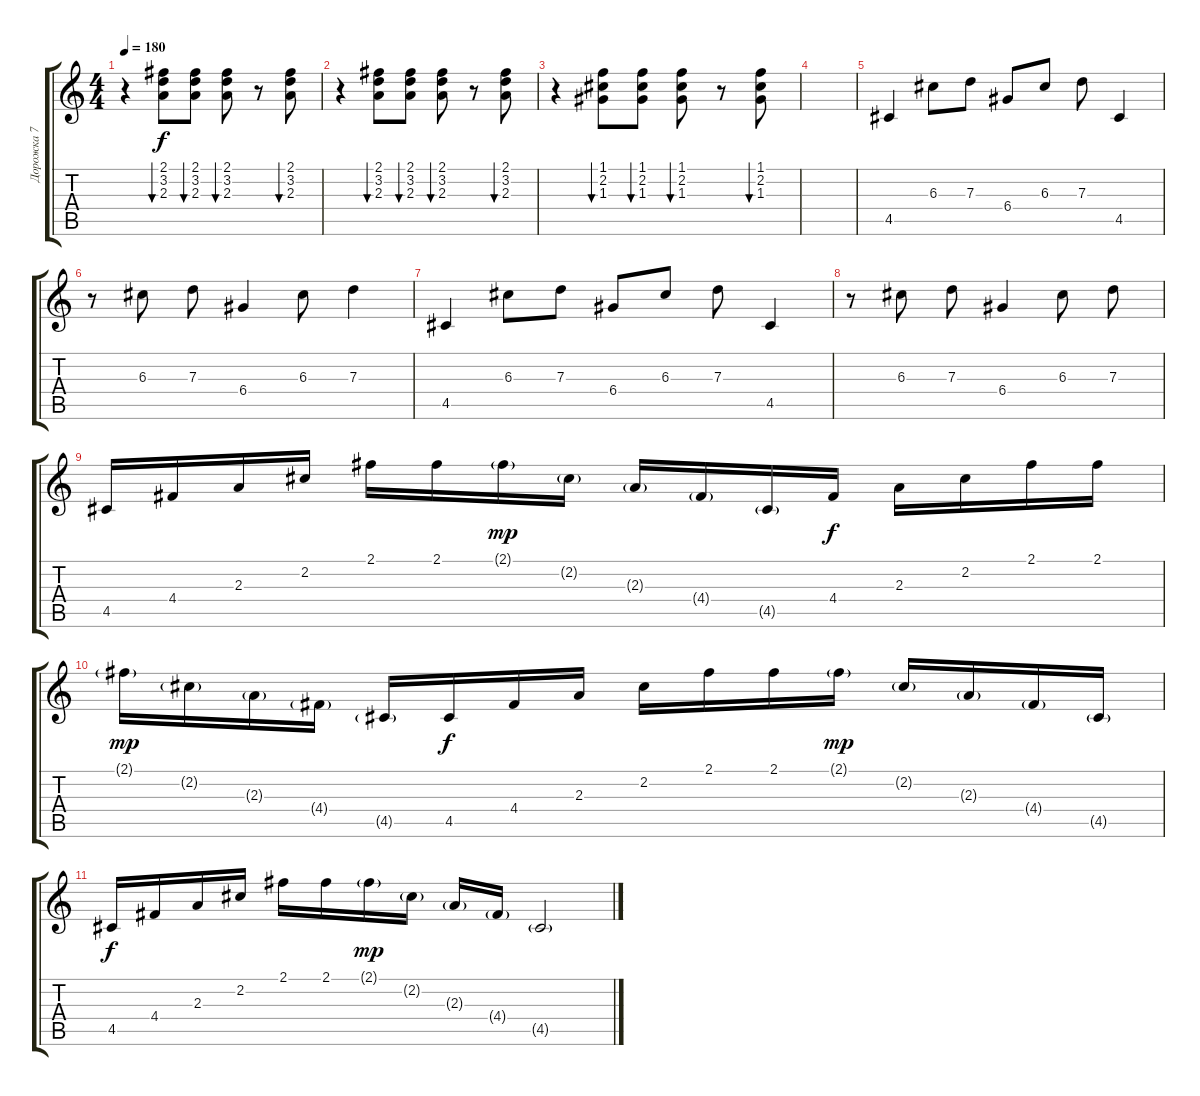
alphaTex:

\track ("Дорожка 7" "Дорожка 7") {instrument electricguitarjazz}
\staff {score tabs}
\tuning (E4 B3 G3 D3 A2 E2) {hide}
\ts (4 4)
\tempo 180
\clef g2
\ks c
r.4{dy f} (2.1 3.2 2.3).8{bu 60} (2.1 3.2 2.3).8{bu 60} (2.1 3.2 2.3).8{bu 60} r.8 (2.1 3.2 2.3).8{bu 60} |
r.4 (2.1 3.2 2.3).8{bu 60} (2.1 3.2 2.3).8{bu 60} (2.1 3.2 2.3).8{bu 60} r.8 (2.1 3.2 2.3).8{bu 60} |
r.4 (1.1 2.2 1.3).8{bu 60} (1.1 2.2 1.3).8{bu 60} (1.1 2.2 1.3).8{bu 60} r.8 (1.1 2.2 1.3).8{bu 60} |
|
4.5.4 6.3.8 7.3.8 6.4.8 6.3.8 7.3.8 4.5.4 |
r.8 6.3.8 7.3.8 6.4.4 6.3.8 7.3.4 |
4.5.4 6.3.8 7.3.8 6.4.8 6.3.8 7.3.8 4.5.4 |
r.8 6.3.8 7.3.8 6.4.4 6.3.8 7.3.8 |
4.5.16 4.4.16 2.3.16 2.2.16 2.1.16 2.1.16 2.1{g}.16{dy mp} 2.2{g}.16 2.3{g}.16 4.4{g}.16 4.5{g}.16 4.4.16{dy f} 2.3.16 2.2.16 2.1.16 2.1.16 |
2.1{g}.16{dy mp} 2.2{g}.16 2.3{g}.16 4.4{g}.16 4.5{g}.16 4.5.16{dy f} 4.4.16 2.3.16 2.2.16 2.1.16 2.1.16 2.1{g}.16{dy mp} 2.2{g}.16 2.3{g}.16 4.4{g}.16 4.5{g}.16 |
4.5.16{dy f} 4.4.16 2.3.16 2.2.16 2.1.16 2.1.16 2.1{g}.16{dy mp} 2.2{g}.16 2.3{g}.16 4.4{g}.16 4.5{g}.2
